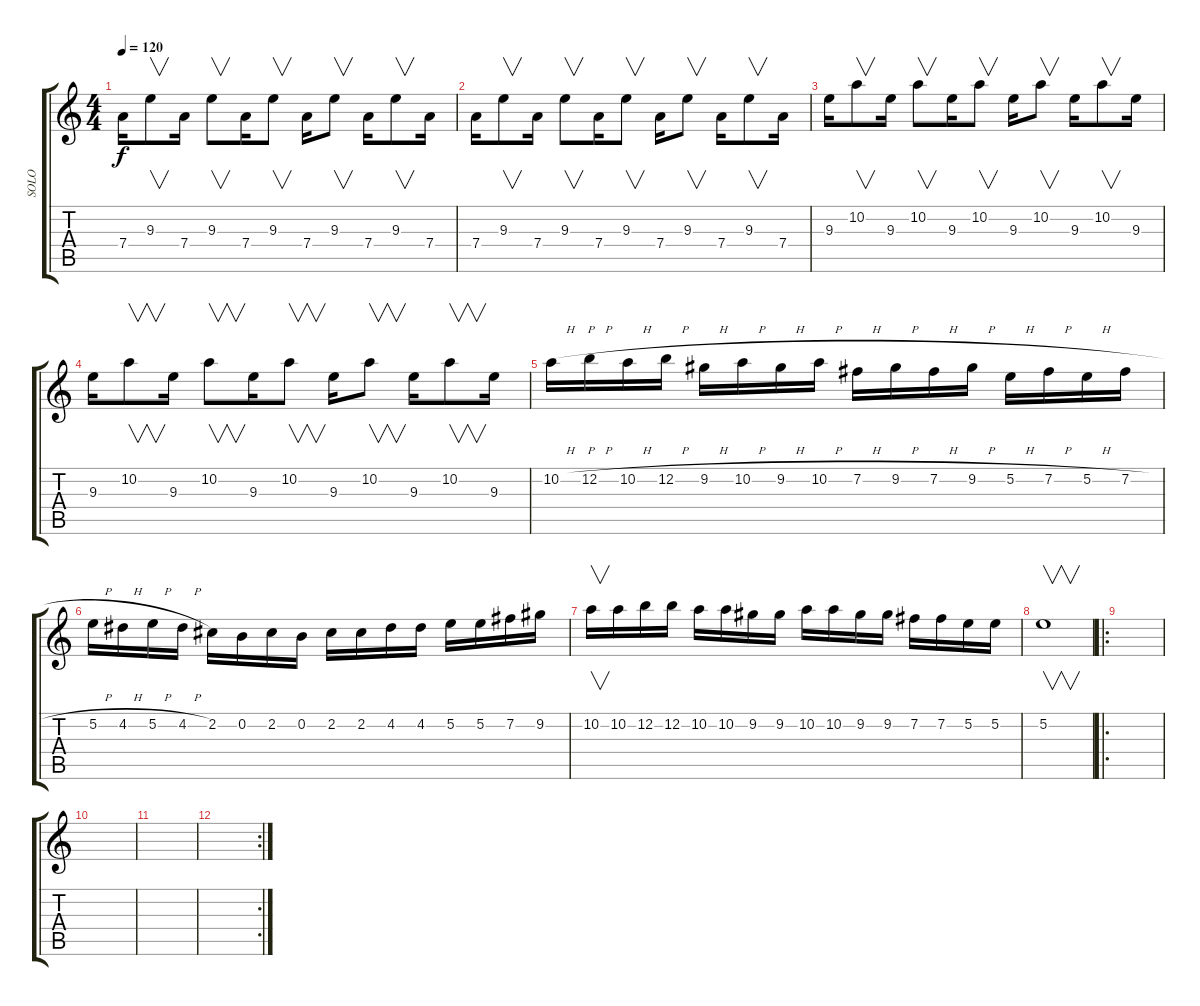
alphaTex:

\track ("SOLO" "SOLO") {instrument distortionguitar}
\staff {score tabs}
\tuning (E4 B3 G3 D3 A2 E2) {hide}
\ts (4 4)
\tempo 120
\clef g2
\ks c
7.4.16{dy f} 9.3.8{v} 7.4.16 9.3.8{v} 7.4.16 9.3.8{v} 7.4.16 9.3.8{v} 7.4.16 9.3.8{v} 7.4.16 |
7.4.16 9.3.8{v} 7.4.16 9.3.8{v} 7.4.16 9.3.8{v} 7.4.16 9.3.8{v} 7.4.16 9.3.8{v} 7.4.16 |
9.3.16 10.2.8{v} 9.3.16 10.2.8{v} 9.3.16 10.2.8{v} 9.3.16 10.2.8{v} 9.3.16 10.2.8{v} 9.3.16 |
9.3.16 10.2.8{v} 9.3.16 10.2.8{v} 9.3.16 10.2.8{v} 9.3.16 10.2.8{v} 9.3.16 10.2.8{v} 9.3.16 |
10.2{h}.16 12.2{h}.16 10.2{h}.16 12.2{h}.16 9.2{h}.16 10.2{h}.16 9.2{h}.16 10.2{h}.16 7.2{h}.16 9.2{h}.16 7.2{h}.16 9.2{h}.16 5.2{h}.16 7.2{h}.16 5.2{h}.16 7.2{h}.16 |
5.2{h}.16 4.2{h}.16 5.2{h}.16 4.2{h}.16 2.2.16 0.2.16 2.2.16 0.2.16 2.2.16 2.2.16 4.2.16 4.2.16 5.2.16 5.2.16 7.2.16 9.2.16 |
10.2.16{v} 10.2.16 12.2.16 12.2.16 10.2.16 10.2.16 9.2.16 9.2.16 10.2.16 10.2.16 9.2.16 9.2.16 7.2.16 7.2.16 5.2.16 5.2.16 |
5.2.1{v} |
\ro
|
|
|
\rc 2
